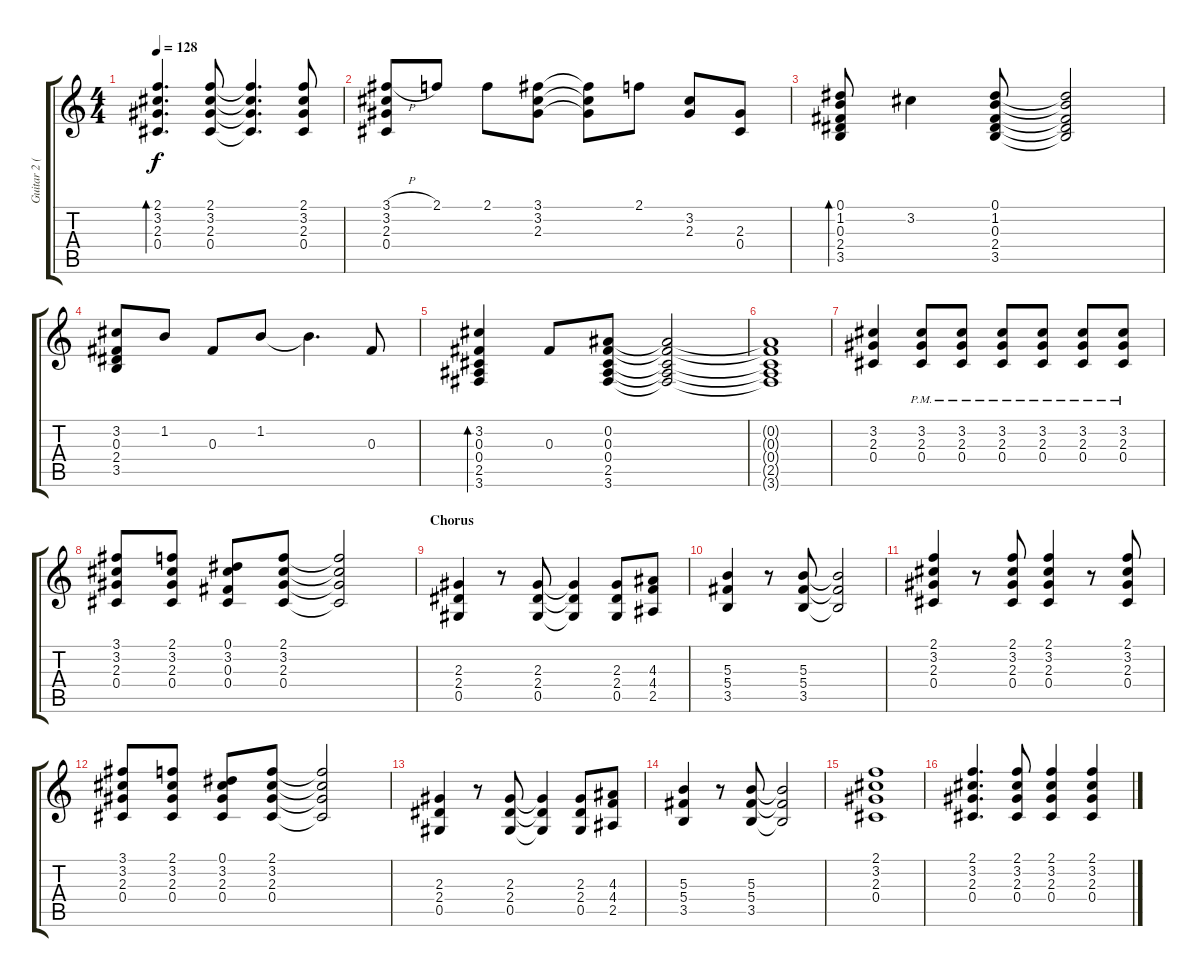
\track ("Guitar 2 (Izzy)" "Guitar 2 (") {instrument distortionguitar}
\staff {score tabs}
\tuning (Eb4 Bb3 Gb3 Db3 Ab2 Eb2) {hide}
\ts (4 4)
\tempo 128
\clef g2
\ks c
(2.1 3.2 2.3 0.4).4{d bd 60 dy f} (2.1 3.2 2.3 0.4).8 (2.1{t} 3.2{t} 2.3{t} 0.4{t}).4{d} (2.1 3.2 2.3 0.4).8 |
(3.1{h} 3.2 2.3 0.4).8 2.1.8 2.1.8 (3.1 3.2 2.3).8 (3.1{t} 3.2{t} 2.3{t}).8 2.1.8 (3.2 2.3).8 (2.3 0.4).8 |
(0.1 1.2 0.3 2.4 3.5).8{bd 60} 3.2.4 (0.1 1.2 0.3 2.4 3.5).8 (0.1{t} 1.2{t} 0.3{t} 2.4{t} 3.5{t}).2 |
(3.2 0.3 2.4 3.5).8 1.2.8 0.3.8 1.2.8 1.2{t}.4{d} 0.3.8 |
(3.2 0.3 0.4 2.5 3.6).4{bd 60} 0.3.8 (0.2 0.3 0.4 2.5 3.6).8 (0.2{t} 0.3{t} 0.4{t} 2.5{t} 3.6{t}).2 |
(0.2{t} 0.3{t} 0.4{t} 2.5{t} 3.6{t}).1 |
(3.2 2.3 0.4).4 (3.2{pm} 2.3{pm} 0.4{pm}).8 (3.2{pm} 2.3{pm} 0.4{pm}).8 (3.2{pm} 2.3{pm} 0.4{pm}).8 (3.2{pm} 2.3{pm} 0.4{pm}).8 (3.2{pm} 2.3{pm} 0.4{pm}).8 (3.2{pm} 2.3{pm} 0.4{pm}).8 |
(3.1 3.2 2.3 0.4).8 (2.1 3.2 2.3 0.4).8 (0.1 3.2 0.3 0.4).8 (2.1 3.2 2.3 0.4).8 (2.1{t} 3.2{t} 2.3{t} 0.4{t}).2 |
\section ("" "Chorus")
(2.3 2.4 0.5).4 r.8 (2.3 2.4 0.5).8 (2.3{t} 2.4{t} 0.5{t}).4 (2.3 2.4 0.5).8 (4.3 4.4 2.5).8 |
(5.3 5.4 3.5).4 r.8 (5.3 5.4 3.5).8 (5.3{t} 5.4{t} 3.5{t}).2 |
(2.1 3.2 2.3 0.4).4 r.8 (2.1 3.2 2.3 0.4).8 (2.1 3.2 2.3 0.4).4 r.8 (2.1 3.2 2.3 0.4).8 |
(3.1 3.2 2.3 0.4).8 (2.1 3.2 2.3 0.4).8 (0.1 3.2 2.3 0.4).8 (2.1 3.2 2.3 0.4).8 (2.1{t} 3.2{t} 2.3{t} 0.4{t}).2 |
(2.3 2.4 0.5).4 r.8 (2.3 2.4 0.5).8 (2.3{t} 2.4{t} 0.5{t}).4 (2.3 2.4 0.5).8 (4.3 4.4 2.5).8 |
(5.3 5.4 3.5).4 r.8 (5.3 5.4 3.5).8 (5.3{t} 5.4{t} 3.5{t}).2 |
(2.1 3.2 2.3 0.4).1 |
(2.1 3.2 2.3 0.4).4{d} (2.1 3.2 2.3 0.4).8 (2.1 3.2 2.3 0.4).4 (2.1 3.2 2.3 0.4).4
